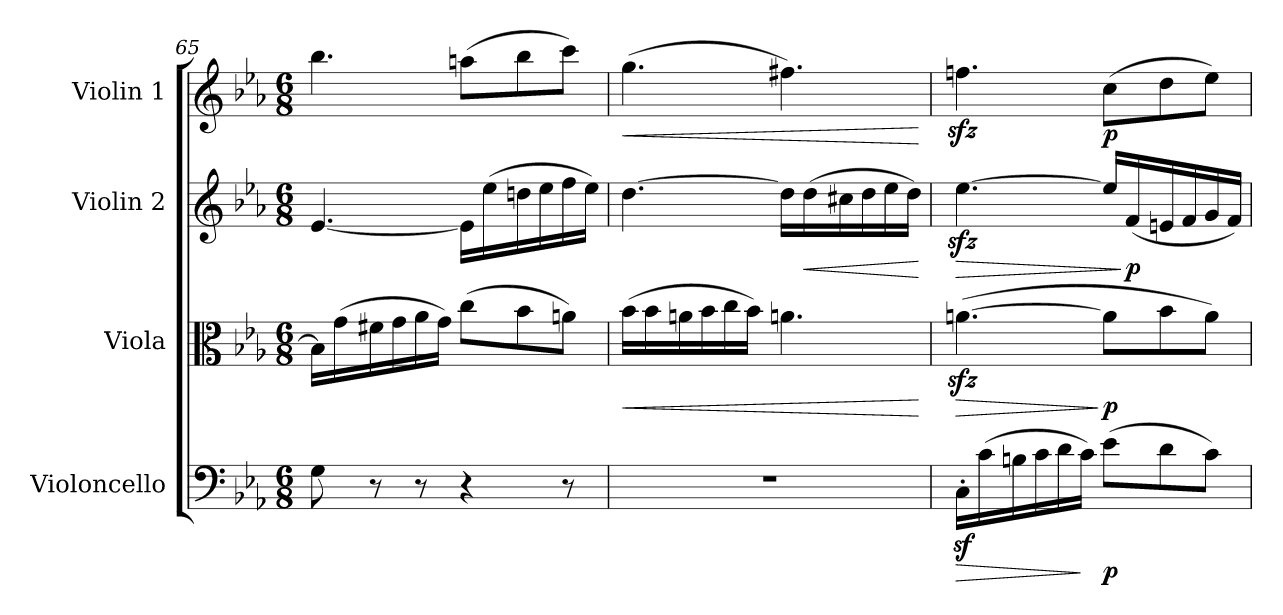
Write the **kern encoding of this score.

**kern	**dynam	**kern	**dynam	**kern	**dynam	**kern	**dynam
*part4	*part4	*part3	*part3	*part2	*part2	*part1	*part1
*staff4	*staff4	*staff3	*staff3	*staff2	*staff2	*staff1	*staff1
*I"Violoncello	*	*I"Viola	*	*I"Violin 2	*	*I"Violin 1	*
*I'Vc	*	*I'Vla	*	*I'Vln	*	*I'Vln	*
!!LO:LB:g=z
*clefF4	*	*clefC3	*	*clefG2	*	*clefG2	*
*k[b-e-a-]	*	*k[b-e-a-]	*	*k[b-e-a-]	*	*k[b-e-a-]	*
*M6/8	*	*M6/8	*	*M6/8	*	*M6/8	*
=65	=65	=65	=65	=65	=65	=65	=65
8G\	.	16B-\LL]	.	[4.e-/	.	4.bb-\	.
.	.	(16g\	.	.	.	.	.
8r	.	16f#X\	.	.	.	.	.
.	.	16g\	.	.	.	.	.
8r	.	16a-\	.	.	.	.	.
.	.	16g\JJ)	.	.	.	.	.
4r	.	(8cc\L	.	16e-\LL]	.	(8aan\L	.
.	.	.	.	(16ee-\	.	.	.
.	.	8b-\	.	16ddn\	.	8bb-\	.
.	.	.	.	16ee-\	.	.	.
8r	.	8an\J)	.	16ff\	.	8ccc\J)	.
.	.	.	.	16ee-\JJ)	.	.	.
=66	=66	=66	=66	=66	=66	=66	=66
!	!	!	!LO:HP:b	!	!	!	!LO:HP:b
2.r	.	(16b-\LL	<	[4.dd\	.	(4.gg\	<
.	.	16b-\	.	.	.	.	.
.	.	16an\	.	.	.	.	.
.	.	16b-\	.	.	.	.	.
.	.	16cc\	.	.	.	.	.
.	.	16b-\JJ)	.	.	.	.	.
.	.	4.an\	.	16dd\LL]	.	4.ff#X\)	.
!	!	!	!	!	!LO:HP:b	!	!
.	.	.	.	(16dd\	<	.	.
.	.	.	.	16cc#X\	.	.	.
.	.	.	.	16dd\	.	.	.
.	.	.	.	16ee-\	.	.	.
.	.	.	.	16dd\JJ)	.	.	.
.	.	.	[	.	[	.	[
=67	=67	=67	=67	=67	=67	=67	=67
!	!LO:HP:b	!	!LO:HP:b	!	!LO:HP:b	!	!
16Cz<'\LL	>	([4.anzz<\	>	[4.ee-zz<\	>	4.ffnzz<\	.
(16c\	.	.	.	.	.	.	.
16Bn\	.	.	.	.	.	.	.
16c\	.	.	.	.	.	.	.
16d\	.	.	.	.	.	.	.
16c\JJ)	]	.	.	.	.	.	.
!	!LO:DY:b	!	!LO:DY:n=1:b	!	!	!	!LO:DY:b
(8e-\L	p	8a\L]	] p	16ee-/LL]	.	(8cc\L	p
!	!	!	!	!	!LO:DY:n=1:b	!	!
.	.	.	.	(16f/	] p	.	.
8d\	.	8b-\	.	16en/	.	8dd\	.
.	.	.	.	16f/	.	.	.
8c\J)	.	8a\J)	.	16g/	.	8ee-\J)	.
.	.	.	.	16f/JJ)	.	.	.
=	=	=	=	=	=	=	=
*-	*-	*-	*-	*-	*-	*-	*-
